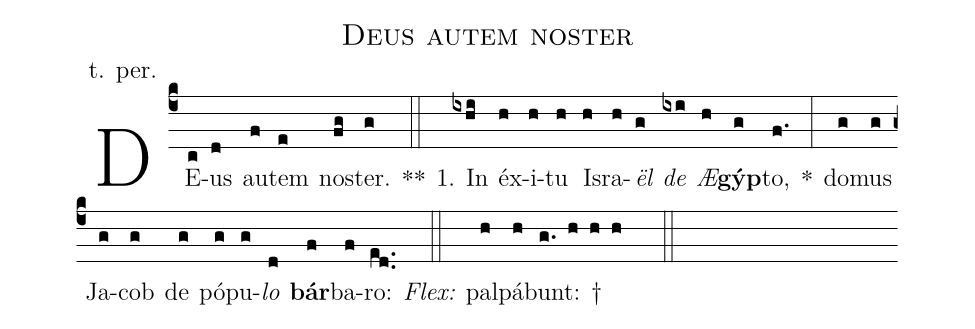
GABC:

name:Deus autem noster;
office-part:Antiphona;
mode:p;
annotation:t. per.;
%%
(c4) DE(c)us(d) au(f)tem(e) no(fg)ster.(g) **(::) 1. In(ixhi) éx(h)i(h)tu(h) Is(h)ra(h)<i>ël</i>(g) <i>de</i>(ixi) <i>Æ</i>(h)<b>gýp</b>(g)to,(f.) *(:) do(g)mus(g) Ja(g)cob(g) de(g) pó(g)pu(g)<i>lo</i>(d) <b>bár</b>(f)ba(f)ro:(ed..)
<i>Flex:</i>(::)  pal(h)pá(h)bunt: †(g. h h h  ::)
